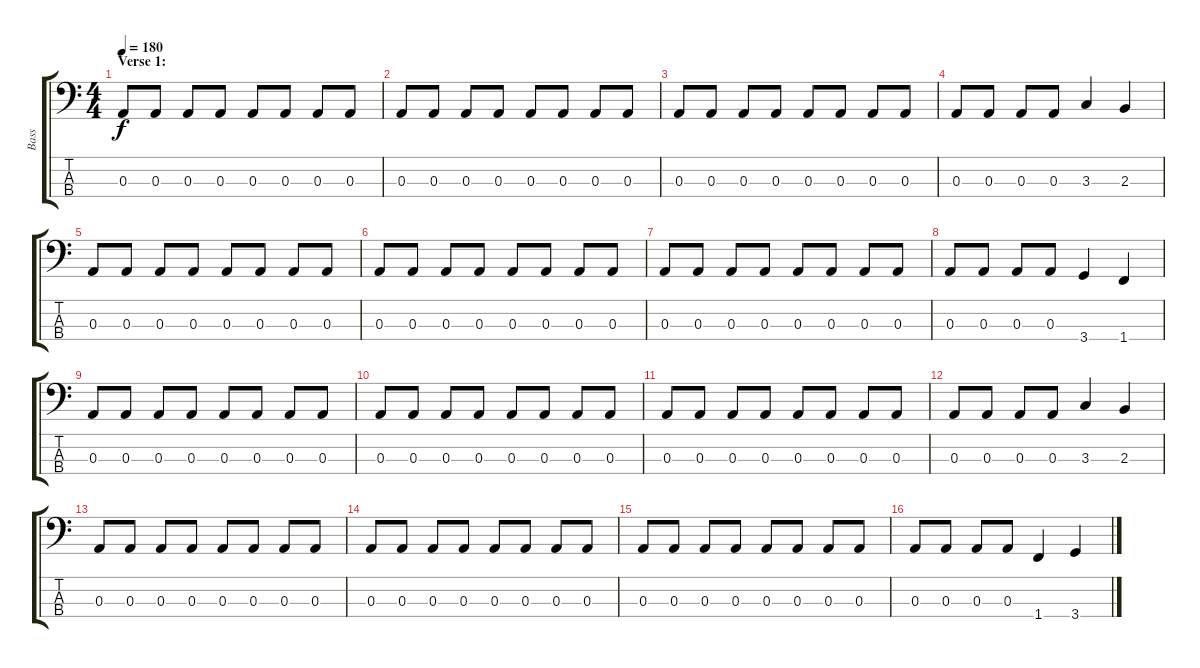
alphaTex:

\track ("Bass" "Bass") {instrument electricbasspick}
\staff {score tabs}
\tuning (G2 D2 A1 E1) {hide}
\ts (4 4)
\section ("" "Verse 1:")
\tempo 180
\clef f4
\ks c
0.3.8{dy f} 0.3.8 0.3.8 0.3.8 0.3.8 0.3.8 0.3.8 0.3.8 |
0.3.8 0.3.8 0.3.8 0.3.8 0.3.8 0.3.8 0.3.8 0.3.8 |
0.3.8 0.3.8 0.3.8 0.3.8 0.3.8 0.3.8 0.3.8 0.3.8 |
0.3.8 0.3.8 0.3.8 0.3.8 3.3.4 2.3.4 |
0.3.8 0.3.8 0.3.8 0.3.8 0.3.8 0.3.8 0.3.8 0.3.8 |
0.3.8 0.3.8 0.3.8 0.3.8 0.3.8 0.3.8 0.3.8 0.3.8 |
0.3.8 0.3.8 0.3.8 0.3.8 0.3.8 0.3.8 0.3.8 0.3.8 |
0.3.8 0.3.8 0.3.8 0.3.8 3.4.4 1.4.4 |
0.3.8 0.3.8 0.3.8 0.3.8 0.3.8 0.3.8 0.3.8 0.3.8 |
0.3.8 0.3.8 0.3.8 0.3.8 0.3.8 0.3.8 0.3.8 0.3.8 |
0.3.8 0.3.8 0.3.8 0.3.8 0.3.8 0.3.8 0.3.8 0.3.8 |
0.3.8 0.3.8 0.3.8 0.3.8 3.3.4 2.3.4 |
0.3.8 0.3.8 0.3.8 0.3.8 0.3.8 0.3.8 0.3.8 0.3.8 |
0.3.8 0.3.8 0.3.8 0.3.8 0.3.8 0.3.8 0.3.8 0.3.8 |
0.3.8 0.3.8 0.3.8 0.3.8 0.3.8 0.3.8 0.3.8 0.3.8 |
0.3.8 0.3.8 0.3.8 0.3.8 1.4.4 3.4.4
